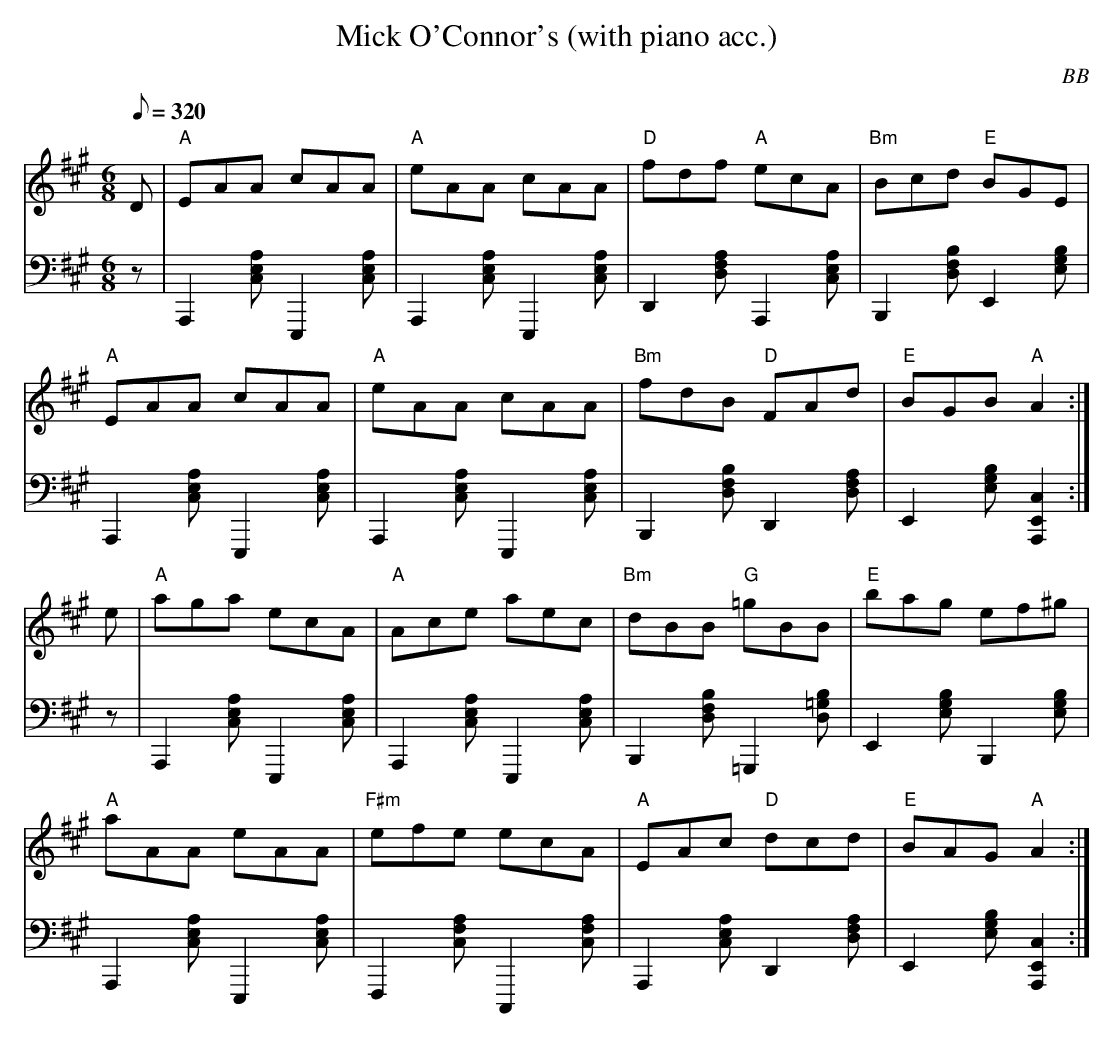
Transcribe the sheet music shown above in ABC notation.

X:1
T: Mick O'Connor's (with piano acc.)
C: BB
Q: 1/8=320
M: 6/8
L: 1/8
V: 1 program 1 105 volume=80 %banjo
V: 2 volume=70 clef=bass m=D program 1 00
K: A
[V:1] D|"A"EAA cAA|"A"eAA cAA|"D"fdf "A"ecA|"Bm"Bcd "E"BGE|
[V:2] z|A,,2[ACE]E,,2[ACE]|A,,2[ACE]E,,2[ACE]|D,2[AFD]A,,2[ACE]|B,,2[BDF]E,2[EGB]|
[V:1] "A"EAA cAA|"A"eAA cAA|"Bm"fdB "D"FAd|"E"BGB "A"A2 :|
[V:2] A,,2[ACE]E,,2[ACE]|A,,2[ACE]E,,2[ACE]|B,,2[BDF]D,2[AFD]|E,2[EGB][A,,2C2E,2]:|
[V:1] e|"A"aga ecA|"A"Ace aec|"Bm"dBB "G"=gBB|"E"bag ef^g|
[V:2] z|A,,2[ACE]E,,2[ACE]|A,,2[ACE]E,,2[ACE]|B,,2[BDF]=G,,2[=GBD]|E,2[EGB] B,,2[EGB]|
[V:1] "A"aAA eAA|"F#m"efe ecA|"A"EAc "D"dcd|"E"BAG "A"A2 :|
[V:2] A,,2[ACE]E,,2[ACE]|F,,2[FAC] C,,2[FAC]|A,,2[ACE]D,2[AFD]|E,2[EGB][A,,2C2E,2]:|
